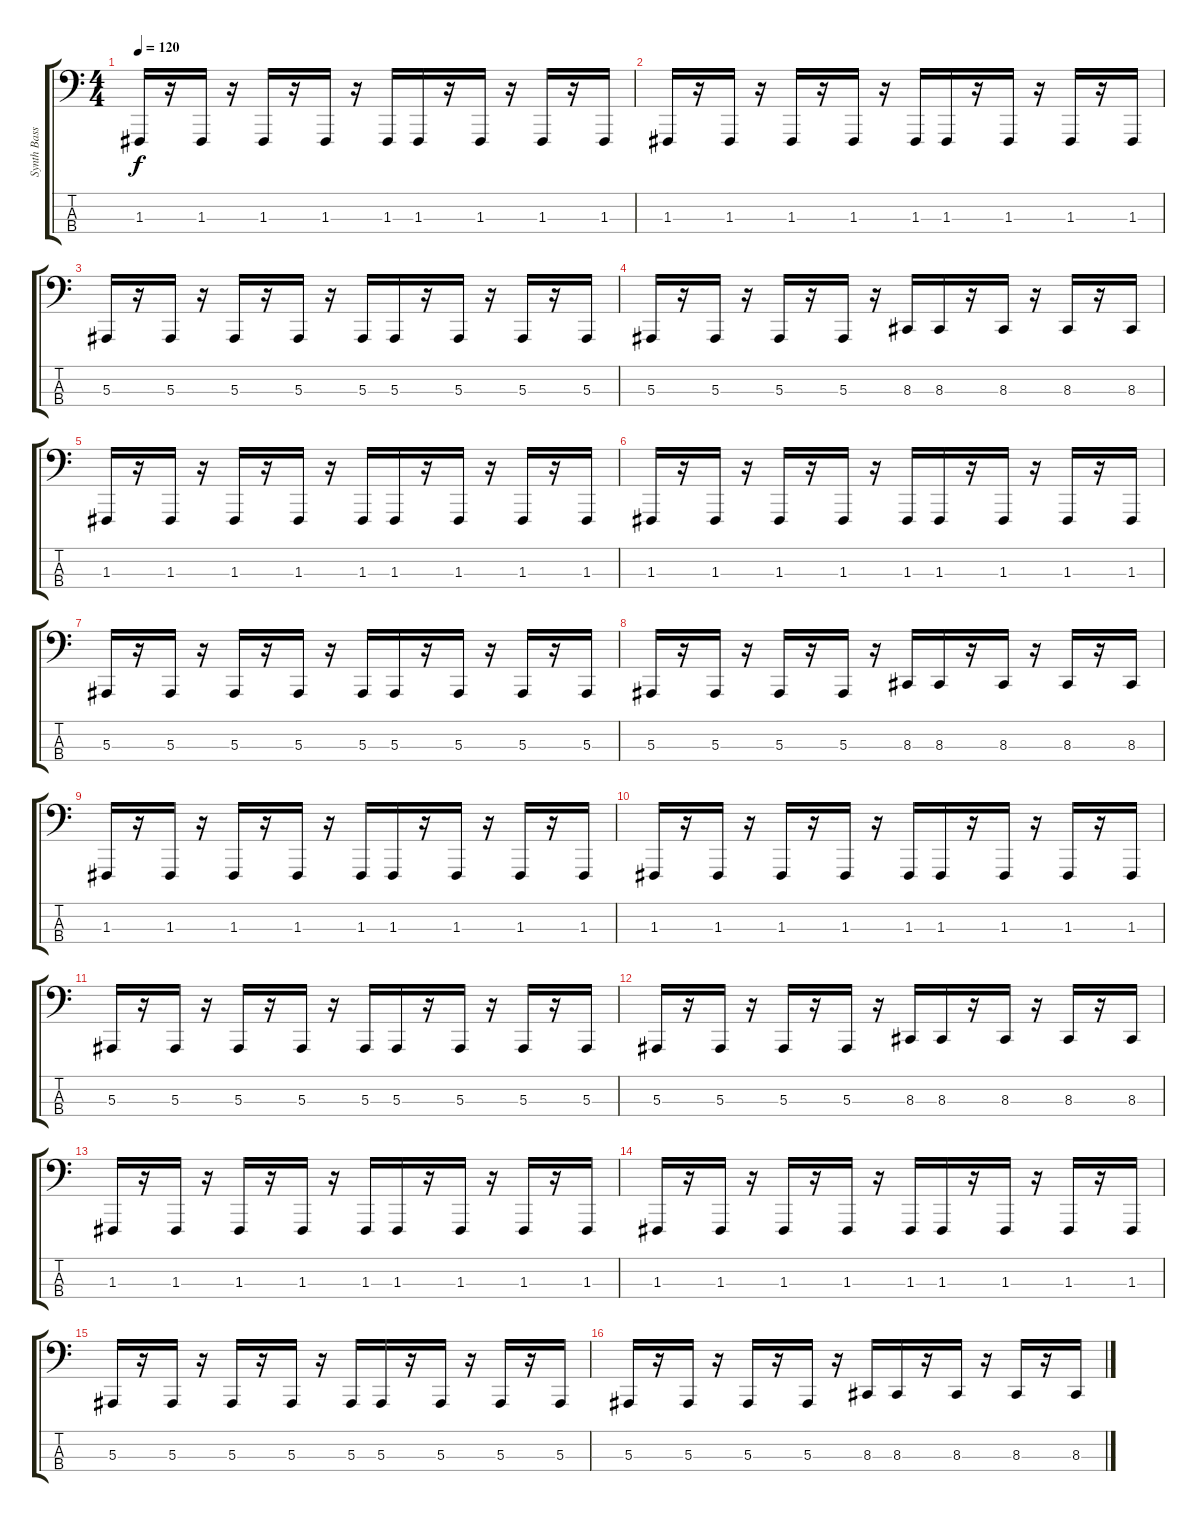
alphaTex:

\track ("Synth Bass" "Synth Bass") {instrument lead8bassandlead}
\staff {score tabs}
\tuning (Eb2 Bb1 F1 C1) {hide}
\ts (4 4)
\tempo 120
\clef f4
\ks c
1.3.16{dy f} r.16 1.3.16 r.16 1.3.16 r.16 1.3.16 r.16 1.3.16 1.3.16 r.16 1.3.16 r.16 1.3.16 r.16 1.3.16 |
1.3.16 r.16 1.3.16 r.16 1.3.16 r.16 1.3.16 r.16 1.3.16 1.3.16 r.16 1.3.16 r.16 1.3.16 r.16 1.3.16 |
5.3.16 r.16 5.3.16 r.16 5.3.16 r.16 5.3.16 r.16 5.3.16 5.3.16 r.16 5.3.16 r.16 5.3.16 r.16 5.3.16 |
5.3.16 r.16 5.3.16 r.16 5.3.16 r.16 5.3.16 r.16 8.3.16 8.3.16 r.16 8.3.16 r.16 8.3.16 r.16 8.3.16 |
1.3.16 r.16 1.3.16 r.16 1.3.16 r.16 1.3.16 r.16 1.3.16 1.3.16 r.16 1.3.16 r.16 1.3.16 r.16 1.3.16 |
1.3.16 r.16 1.3.16 r.16 1.3.16 r.16 1.3.16 r.16 1.3.16 1.3.16 r.16 1.3.16 r.16 1.3.16 r.16 1.3.16 |
5.3.16 r.16 5.3.16 r.16 5.3.16 r.16 5.3.16 r.16 5.3.16 5.3.16 r.16 5.3.16 r.16 5.3.16 r.16 5.3.16 |
5.3.16 r.16 5.3.16 r.16 5.3.16 r.16 5.3.16 r.16 8.3.16 8.3.16 r.16 8.3.16 r.16 8.3.16 r.16 8.3.16 |
1.3.16 r.16 1.3.16 r.16 1.3.16 r.16 1.3.16 r.16 1.3.16 1.3.16 r.16 1.3.16 r.16 1.3.16 r.16 1.3.16 |
1.3.16 r.16 1.3.16 r.16 1.3.16 r.16 1.3.16 r.16 1.3.16 1.3.16 r.16 1.3.16 r.16 1.3.16 r.16 1.3.16 |
5.3.16 r.16 5.3.16 r.16 5.3.16 r.16 5.3.16 r.16 5.3.16 5.3.16 r.16 5.3.16 r.16 5.3.16 r.16 5.3.16 |
5.3.16 r.16 5.3.16 r.16 5.3.16 r.16 5.3.16 r.16 8.3.16 8.3.16 r.16 8.3.16 r.16 8.3.16 r.16 8.3.16 |
1.3.16 r.16 1.3.16 r.16 1.3.16 r.16 1.3.16 r.16 1.3.16 1.3.16 r.16 1.3.16 r.16 1.3.16 r.16 1.3.16 |
1.3.16 r.16 1.3.16 r.16 1.3.16 r.16 1.3.16 r.16 1.3.16 1.3.16 r.16 1.3.16 r.16 1.3.16 r.16 1.3.16 |
5.3.16 r.16 5.3.16 r.16 5.3.16 r.16 5.3.16 r.16 5.3.16 5.3.16 r.16 5.3.16 r.16 5.3.16 r.16 5.3.16 |
5.3.16 r.16 5.3.16 r.16 5.3.16 r.16 5.3.16 r.16 8.3.16 8.3.16 r.16 8.3.16 r.16 8.3.16 r.16 8.3.16
